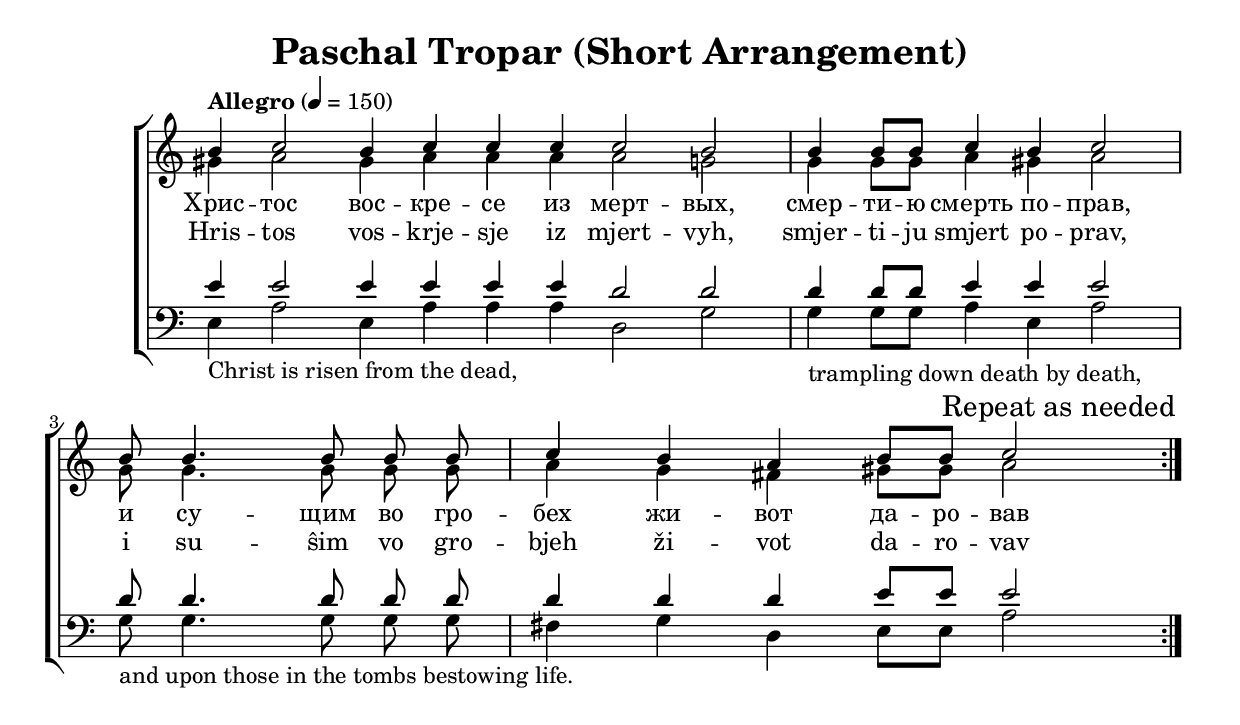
\version "2.18.2"

global = {
	\key a \minor
	\tempo Allegro 4 = 150
}

\header {
	%title = "Тропарь Пасхи обиходного напева"
	%subtitle = "Paschal Tropar"
	title = "Paschal Tropar (Short Arrangement)"
	composer = ""
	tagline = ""
}

Cyrillic = \lyricmode {
	Хрис -- тос вос -- кре -- се из мерт -- вых,
	смер -- ти -- ю смерть по -- прав,
	и су -- щим во гро -- бех жи -- вот да -- ро -- вав
}

Latin = \lyricmode {
	Hris -- tos vos -- krje -- sje iz mjert -- vyh,
	smjer -- ti -- ju smjert po -- prav,
	i su -- ŝim vo gro -- bjeh ži -- vot da -- ro -- vav
}

sopMusic = \relative {
	\time 11/4 b'4 c2 b4 c c c c2 b |
	\time 6/4 b4 b8 b c4 b c2 |
	\time 7/8 b8 b4. b8 b b \time 6/4 c4 b a b8 b c2
	\override Score.RehearsalMark.break-visibility = #end-of-line-visible
	\override Score.RehearsalMark.self-alignment-X = #RIGHT
	\mark "Repeat as needed" \bar ":|."
}

altoMusic = \relative {
	gis'4 a2 gis4 a a a a2 g |
	g4 g8 g a4 gis a2 |
	g8 g4. g8 g g a4 g fis gis8 gis a2
}

tenorMusic = \relative {
	e'4 e2 e4 e e e d2 d |
	d4 d8 d e4 e e2 |
	d8 d4. d8 d d d4 d d e8 e e2
}

bassMusic = \relative {
	e4_\markup{Christ is risen from the dead,} a2 e4 a a a d,2 g |
	g4_\markup{trampling down death by death,} g8 g a4 e a2 |
	g8_\markup{and upon those in the tombs bestowing life.} g4. g8 g g fis4 g d e8 e a2
}

\include "TEMPLATES_DIRECTORY/satb_notime.ily"

%{
\markup {
	\wordwrap {
		Christ is risen from the dead,
		trampling down death by death,
		and upon those in the tombs bestowing life.
	}
}
%}

